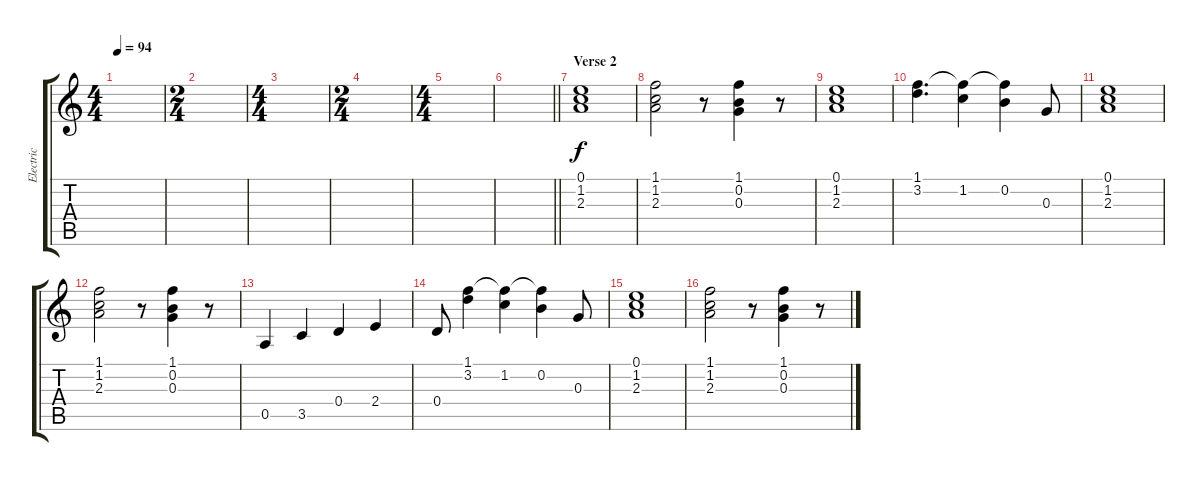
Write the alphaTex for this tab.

\track ("Electric" "Electric") {instrument overdrivenguitar}
\staff {score tabs}
\tuning (E4 B3 G3 D3 A2 E2) {hide}
\ts (4 4)
\tempo 94
\clef g2
\ks c
|
\ts (2 4)
|
\ts (4 4)
|
\ts (2 4)
|
\ts (4 4)
|
\barLineRight lightlight
|
\section ("" "Verse 2")
(0.1 1.2 2.3).1 |
(1.1 1.2 2.3).2 r.8 (1.1 0.2 0.3).4 r.8 |
(0.1 1.2 2.3).1 |
(1.1 3.2).4{d} (1.1{t} 1.2).4 (1.1{t} 0.2).4 0.3.8 |
(0.1 1.2 2.3).1 |
(1.1 1.2 2.3).2 r.8 (1.1 0.2 0.3).4 r.8 |
0.5.4 3.5.4 0.4.4 2.4.4 |
0.4.8 (1.1 3.2).4 (1.1{t} 1.2).4 (1.1{t} 0.2).4 0.3.8 |
(0.1 1.2 2.3).1 |
(1.1 1.2 2.3).2 r.8 (1.1 0.2 0.3).4 r.8
